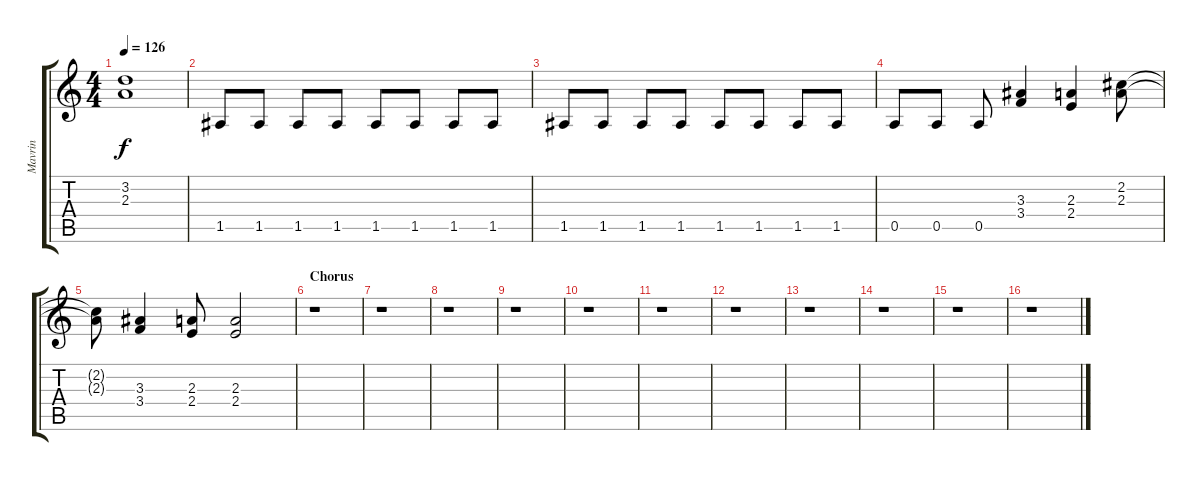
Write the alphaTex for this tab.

\track ("Mavrin" "Mavrin") {instrument distortionguitar}
\staff {score tabs}
\tuning (E4 B3 G3 D3 A2 E2) {hide}
\ts (4 4)
\tempo 126
\clef g2
\ks c
(3.2{t} 2.3{t}).1{dy f} |
1.5.8 1.5.8 1.5.8 1.5.8 1.5.8 1.5.8 1.5.8 1.5.8 |
1.5.8 1.5.8 1.5.8 1.5.8 1.5.8 1.5.8 1.5.8 1.5.8 |
0.5.8 0.5.8 0.5.8 (3.3 3.4).4 (2.3 2.4).4 (2.2 2.3).8 |
(2.2{t} 2.3{t}).8 (3.3 3.4).4 (2.3 2.4).8 (2.3 2.4).2 |
\section ("" "Chorus")
r.1 |
r.1 |
r.1 |
r.1 |
r.1 |
r.1 |
r.1 |
r.1 |
r.1 |
r.1 |
r.1
